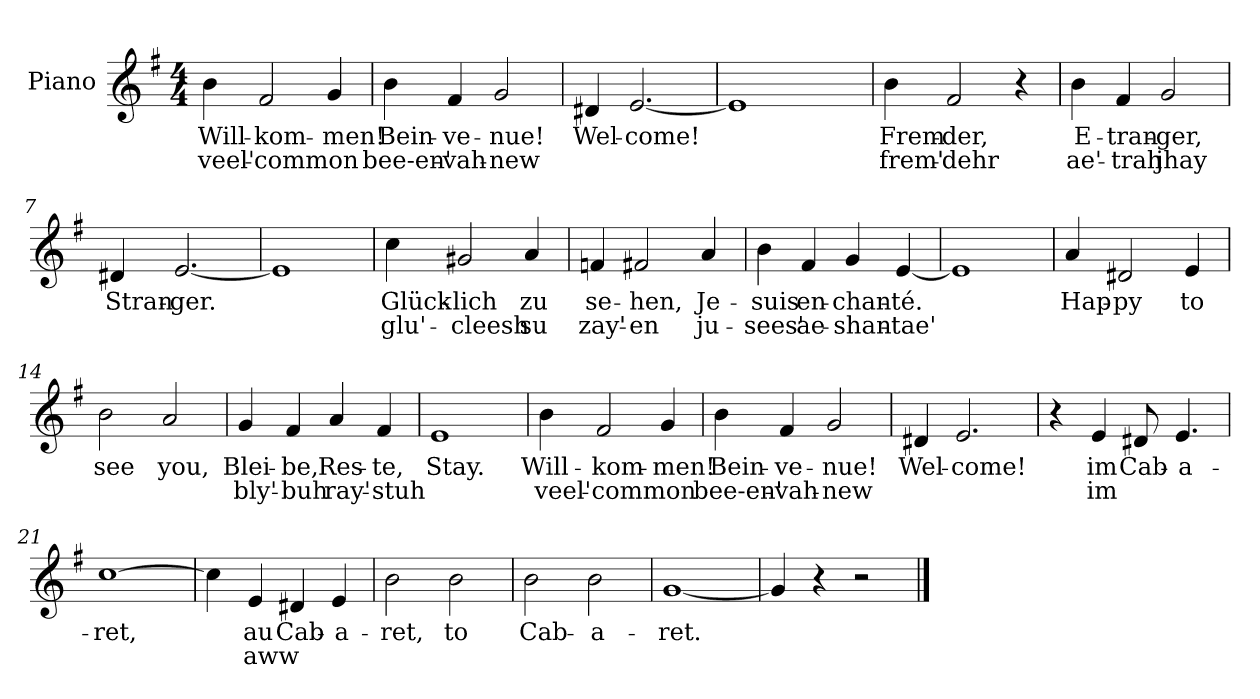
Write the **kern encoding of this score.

**kern	**text	**text
*part1	*part1	*part1
*staff1	*staff1	*staff1
*I"Piano	*	*
*I'Pno	*	*
*clefG2	*	*
*k[f#]	*	*
*G:	*	*
*M4/4	*	*
=1	=1	=1
4b\	Will-	veel'-
2f#/	-kom-	-common
4g/	-men!	.
=2	=2	=2
4b\	Bein-	-bee-en'-
4f#/	-ve-	-vah-
2g/	-nue!	-new
=3	=3	=3
4d#X/	Wel-	.
[2.e/	-come!	.
=4	=4	=4
1e]	.	.
=5	=5	=5
4b\	Frem-	frem'-
2f#/	-der,	-dehr
4r	.	.
!!LO:LB:g=z
=6	=6	=6
4b\	E-	ae'-
4f#/	-tran-	-trah
2g/	-ger,	jhay
=7	=7	=7
4d#X/	Stran-	.
[2.e/	-ger.	.
=8	=8	=8
1e]	.	.
=9	=9	=9
4cc\	Glück-	glu'-
2g#X/	-lich	-cleesh
4a/	zu	su
=10	=10	=10
4fn/	se-	zay'-
2f#X/	-hen,	-en
4a/	Je-	ju-
!!LO:LB:g=z
=11	=11	=11
4b\	-suis	-sees'
4f#/	en-	ae-
4g/	-chan-	-shan-
[4e/	-té.	-tae'
=12	=12	=12
1e]	.	.
=13	=13	=13
4a/	Hap-	.
2d#X/	-py	.
4e/	to	.
=14	=14	=14
2b\	see	.
2a/	you,	.
=15	=15	=15
4g/	Blei-	bly'-
4f#/	-be,	-buh
4a/	Res-	ray'-
4f#/	-te,	-stuh
=16	=16	=16
1e	Stay.	.
!!LO:LB:g=z
=17	=17	=17
4b\	Will-	veel'-
2f#/	-kom-	-common
4g/	-men!	.
=18	=18	=18
4b\	Bein-	bee-en'-
4f#/	-ve-	-vah-
2g/	-nue!	-new
=19	=19	=19
4d#X/	Wel-	.
2.e/	-come!	.
=20	=20	=20
4r	.	.
4e/	im	im
8d#X/	Cab-	.
4.e/	-a-	.
=21	=21	=21
[1cc	-ret,	.
!!LO:LB:g=z
=22	=22	=22
4cc\]	.	.
4e/	au	aww
4d#X/	Cab-	.
4e/	-a-	.
=23	=23	=23
2b\	-ret,	.
2b\	to	.
=24	=24	=24
2b\	Cab-	.
2b\	-a-	.
=25	=25	=25
[1g	-ret.	.
=26	=26	=26
4g/]	.	.
4r	.	.
2r	.	.
==	==	==
*-	*-	*-
